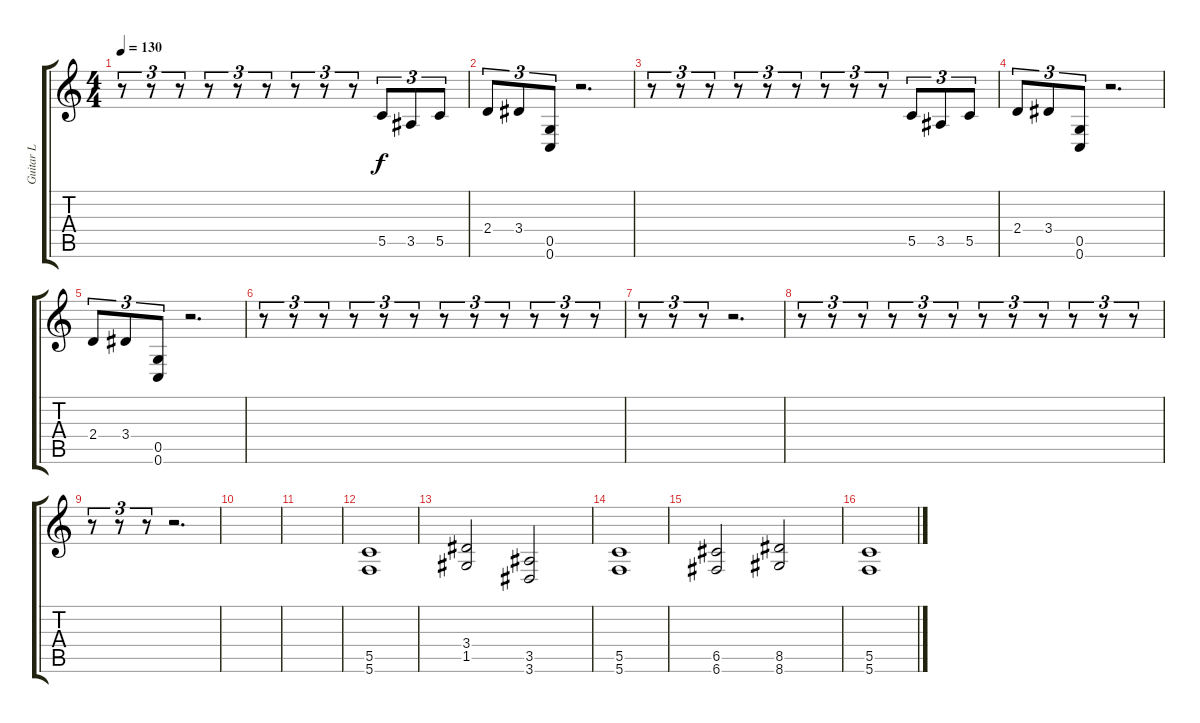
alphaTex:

\track ("Guitar L" "Guitar L") {instrument overdrivenguitar}
\staff {score tabs}
\tuning (D4 A3 F3 C3 G2 C2) {hide}
\ts (4 4)
\tempo 130
\clef g2
\ks c
r.8{tu (3 2) dy f} r.8{tu (3 2)} r.8{tu (3 2)} r.8{tu (3 2)} r.8{tu (3 2)} r.8{tu (3 2)} r.8{tu (3 2)} r.8{tu (3 2)} r.8{tu (3 2)} 5.5.8{tu (3 2)} 3.5.8{tu (3 2)} 5.5.8{tu (3 2)} |
2.4.8{tu (3 2)} 3.4.8{tu (3 2)} (0.5 0.6).8{tu (3 2)} r.2{d} |
r.8{tu (3 2)} r.8{tu (3 2)} r.8{tu (3 2)} r.8{tu (3 2)} r.8{tu (3 2)} r.8{tu (3 2)} r.8{tu (3 2)} r.8{tu (3 2)} r.8{tu (3 2)} 5.5.8{tu (3 2)} 3.5.8{tu (3 2)} 5.5.8{tu (3 2)} |
2.4.8{tu (3 2)} 3.4.8{tu (3 2)} (0.5 0.6).8{tu (3 2)} r.2{d} |
2.4.8{tu (3 2)} 3.4.8{tu (3 2)} (0.5 0.6).8{tu (3 2)} r.2{d} |
r.8{tu (3 2)} r.8{tu (3 2)} r.8{tu (3 2)} r.8{tu (3 2)} r.8{tu (3 2)} r.8{tu (3 2)} r.8{tu (3 2)} r.8{tu (3 2)} r.8{tu (3 2)} r.8{tu (3 2)} r.8{tu (3 2)} r.8{tu (3 2)} |
r.8{tu (3 2)} r.8{tu (3 2)} r.8{tu (3 2)} r.2{d} |
r.8{tu (3 2)} r.8{tu (3 2)} r.8{tu (3 2)} r.8{tu (3 2)} r.8{tu (3 2)} r.8{tu (3 2)} r.8{tu (3 2)} r.8{tu (3 2)} r.8{tu (3 2)} r.8{tu (3 2)} r.8{tu (3 2)} r.8{tu (3 2)} |
r.8{tu (3 2)} r.8{tu (3 2)} r.8{tu (3 2)} r.2{d} |
|
|
(5.5 5.6).1 |
(3.4 1.5).2 (3.5 3.6).2 |
(5.5 5.6).1 |
(6.5 6.6).2 (8.5 8.6).2 |
(5.5 5.6).1
